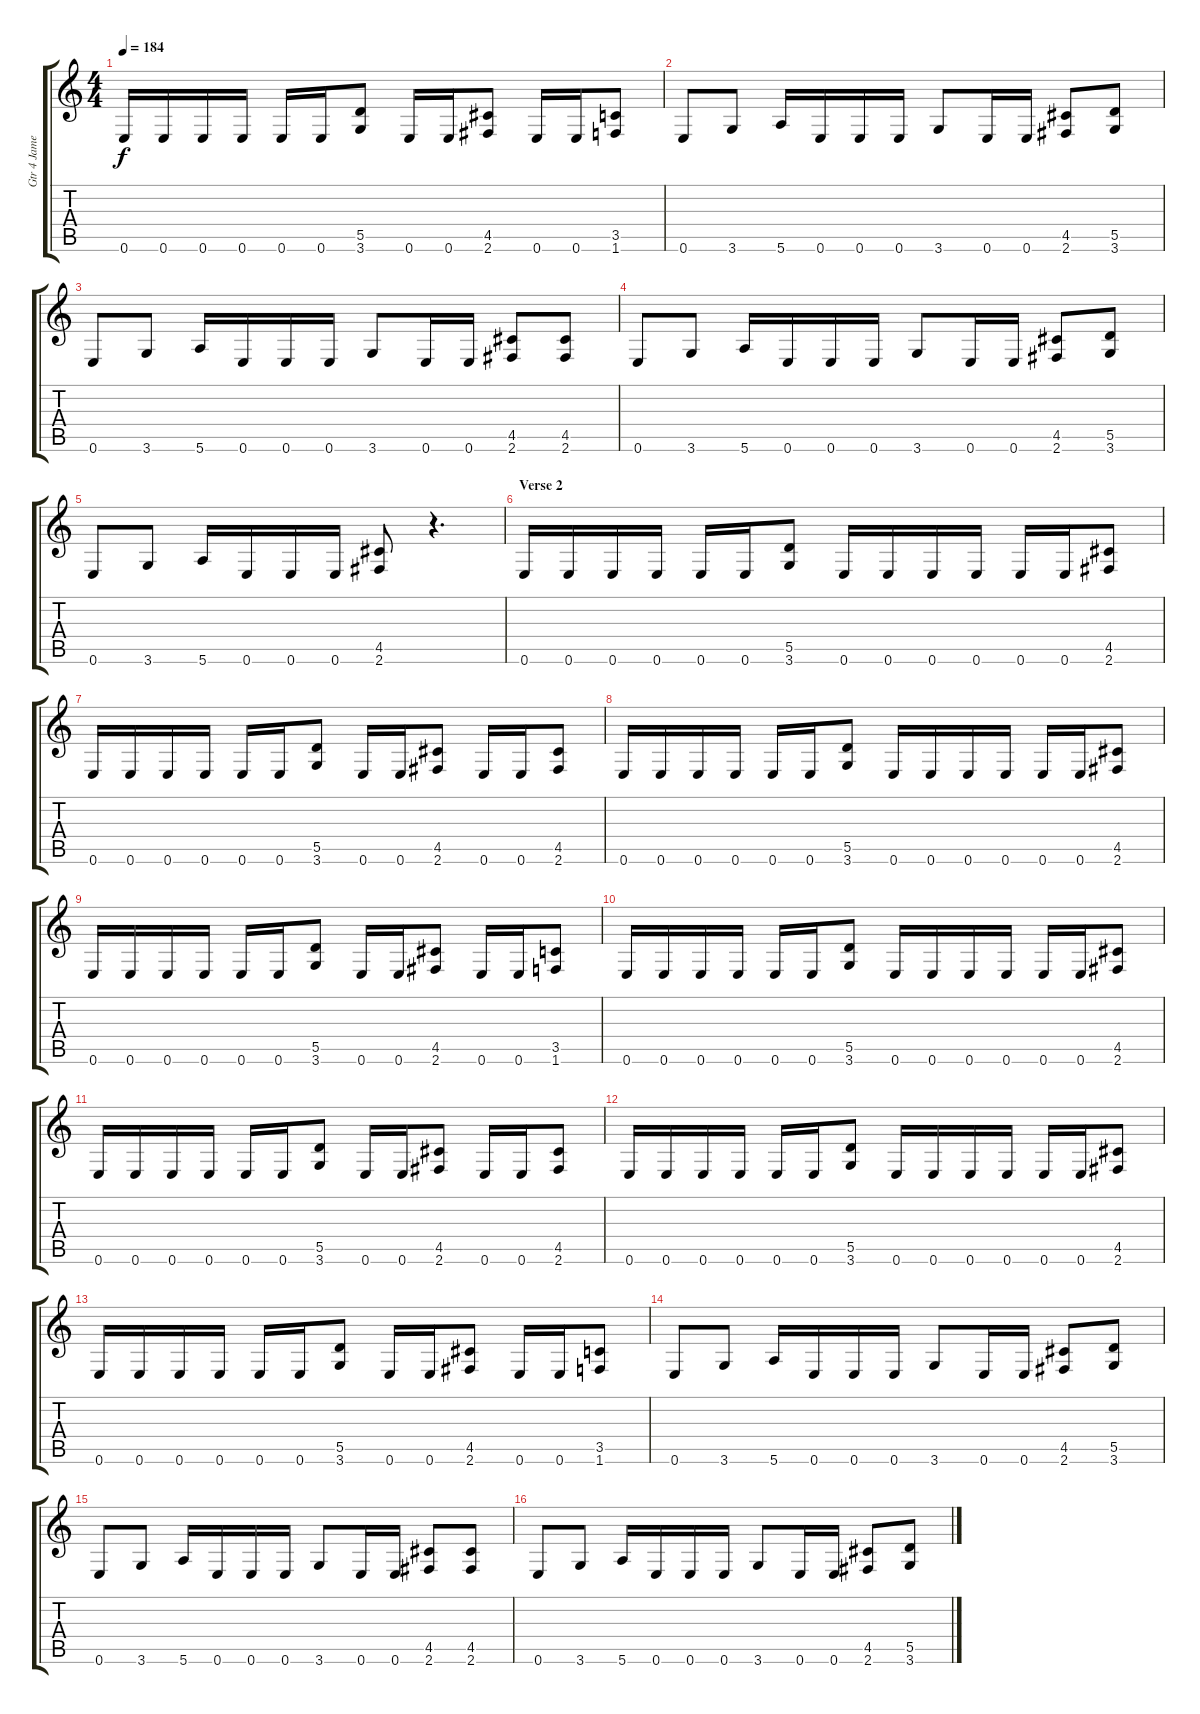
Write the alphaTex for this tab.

\track ("Gtr 4 James" "Gtr 4 Jame") {instrument overdrivenguitar}
\staff {score tabs}
\tuning (E4 B3 G3 D3 A2 E2) {hide}
\ts (4 4)
\tempo 184
\clef g2
\ks c
0.6.16{dy f} 0.6.16 0.6.16 0.6.16 0.6.16 0.6.16 (5.5 3.6).8 0.6.16 0.6.16 (4.5 2.6).8 0.6.16 0.6.16 (3.5 1.6).8 |
0.6.8 3.6.8 5.6.16 0.6.16 0.6.16 0.6.16 3.6.8 0.6.16 0.6.16 (4.5 2.6).8 (5.5 3.6).8 |
0.6.8 3.6.8 5.6.16 0.6.16 0.6.16 0.6.16 3.6.8 0.6.16 0.6.16 (4.5 2.6).8 (4.5 2.6).8 |
0.6.8 3.6.8 5.6.16 0.6.16 0.6.16 0.6.16 3.6.8 0.6.16 0.6.16 (4.5 2.6).8 (5.5 3.6).8 |
0.6.8 3.6.8 5.6.16 0.6.16 0.6.16 0.6.16 (4.5 2.6).8 r.4{d} |
\section ("" "Verse 2")
0.6.16 0.6.16 0.6.16 0.6.16 0.6.16 0.6.16 (5.5 3.6).8 0.6.16 0.6.16 0.6.16 0.6.16 0.6.16 0.6.16 (4.5 2.6).8 |
0.6.16 0.6.16 0.6.16 0.6.16 0.6.16 0.6.16 (5.5 3.6).8 0.6.16 0.6.16 (4.5 2.6).8 0.6.16 0.6.16 (4.5 2.6).8 |
0.6.16 0.6.16 0.6.16 0.6.16 0.6.16 0.6.16 (5.5 3.6).8 0.6.16 0.6.16 0.6.16 0.6.16 0.6.16 0.6.16 (4.5 2.6).8 |
0.6.16 0.6.16 0.6.16 0.6.16 0.6.16 0.6.16 (5.5 3.6).8 0.6.16 0.6.16 (4.5 2.6).8 0.6.16 0.6.16 (3.5 1.6).8 |
0.6.16 0.6.16 0.6.16 0.6.16 0.6.16 0.6.16 (5.5 3.6).8 0.6.16 0.6.16 0.6.16 0.6.16 0.6.16 0.6.16 (4.5 2.6).8 |
0.6.16 0.6.16 0.6.16 0.6.16 0.6.16 0.6.16 (5.5 3.6).8 0.6.16 0.6.16 (4.5 2.6).8 0.6.16 0.6.16 (4.5 2.6).8 |
0.6.16 0.6.16 0.6.16 0.6.16 0.6.16 0.6.16 (5.5 3.6).8 0.6.16 0.6.16 0.6.16 0.6.16 0.6.16 0.6.16 (4.5 2.6).8 |
0.6.16 0.6.16 0.6.16 0.6.16 0.6.16 0.6.16 (5.5 3.6).8 0.6.16 0.6.16 (4.5 2.6).8 0.6.16 0.6.16 (3.5 1.6).8 |
0.6.8 3.6.8 5.6.16 0.6.16 0.6.16 0.6.16 3.6.8 0.6.16 0.6.16 (4.5 2.6).8 (5.5 3.6).8 |
0.6.8 3.6.8 5.6.16 0.6.16 0.6.16 0.6.16 3.6.8 0.6.16 0.6.16 (4.5 2.6).8 (4.5 2.6).8 |
0.6.8 3.6.8 5.6.16 0.6.16 0.6.16 0.6.16 3.6.8 0.6.16 0.6.16 (4.5 2.6).8 (5.5 3.6).8
